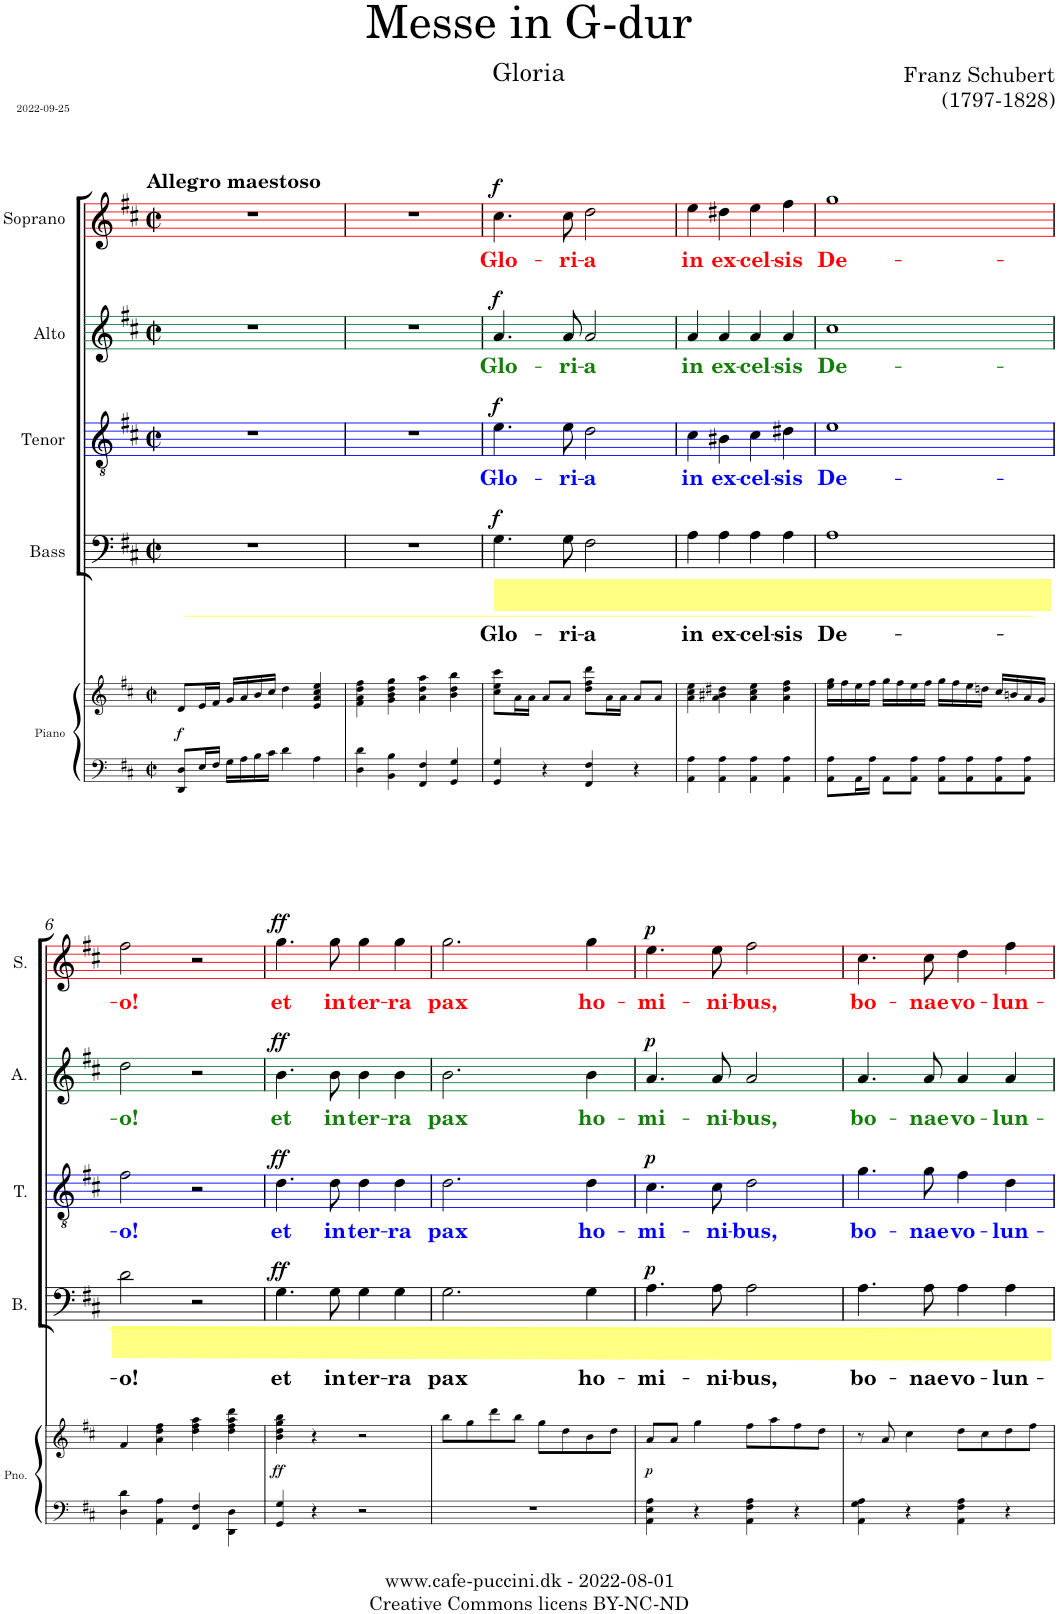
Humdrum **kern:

**kern	**kern	**dynam	**kern	**text	**dynam	**kern	**text	**dynam	**kern	**text	**dynam	**kern	**text	**dynam	**kern	**kern
*part7	*part7	*part7	*part6	*part6	*part6	*part5	*part5	*part5	*part4	*part4	*part4	*part3	*part3	*part3	*part2	*part1
*staff8	*staff7	*staff7/8	*staff6	*staff6	*staff6	*staff5	*staff5	*staff5	*staff4	*staff4	*staff4	*staff3	*staff3	*staff3	*staff2	*staff1
*I"Piano	*	*	*I"Bass	*	*	*I"Tenor	*	*	*I"Alto	*	*	*I"Soprano	*	*	*I"Bass solo	*I"Soprano solo
*I'Pno.	*	*	*I'B.	*	*	*I'T.	*	*	*I'A.	*	*	*I'S.	*	*	*I'B.s	*I'S.s
*stria5	*stria5	*	*	*	*	*stria5	*	*	*stria5	*	*	*stria5	*	*	*	*
*clefF4	*clefG2	*	*clefF4	*	*	*clefGv2	*	*	*clefG2	*	*	*clefG2	*	*	*clefF4	*clefG2
*	*	*	*	*	*	*	*	*	*	*	*	*	*	*	*Trd1c2	*
*k[f#c#]	*k[f#c#]	*	*k[f#c#]	*	*	*k[f#c#]	*	*	*k[f#c#]	*	*	*k[f#c#]	*	*	*k[f#c#]	*k[f#c#]
*M4/4	*M4/4	*	*M4/4	*	*	*M4/4	*	*	*M4/4	*	*	*M4/4	*	*	*M4/4	*M4/4
*met(c|)	*met(c|)	*	*met(c|)	*	*	*met(c|)	*	*	*met(c|)	*	*	*met(c|)	*	*	*met(c|)	*met(c|)
=1	=1	=1	=1	=1	=1	=1	=1	=1	=1	=1	=1	=1	=1	=1	=1	=1
!	!	!	!	!	!	!	!	!	!	!	!	!	!	!	!	!LO:TX:a:B:t=Allegro maestoso
!	!	!LO:DY:b	!	!	!	!	!	!	!	!	!	!	!	!	!	!
8DD/ 8D/L	8d/L	f	1r	.	.	1r	.	.	1r	.	.	1r	.	.	1r	1r
16E/L	16e/L	.	.	.	.	.	.	.	.	.	.	.	.	.	.	.
16F#/JJ	16f#/JJ	.	.	.	.	.	.	.	.	.	.	.	.	.	.	.
16G\LL	16g/LL	.	.	.	.	.	.	.	.	.	.	.	.	.	.	.
16A\	16a/	.	.	.	.	.	.	.	.	.	.	.	.	.	.	.
16B\	16b/	.	.	.	.	.	.	.	.	.	.	.	.	.	.	.
16c#\JJ	16cc#/JJ	.	.	.	.	.	.	.	.	.	.	.	.	.	.	.
4d\	4dd\	.	.	.	.	.	.	.	.	.	.	.	.	.	.	.
4A\	4e/ 4a/ 4cc#/ 4ee/	.	.	.	.	.	.	.	.	.	.	.	.	.	.	.
=2	=2	=2	=2	=2	=2	=2	=2	=2	=2	=2	=2	=2	=2	=2	=2	=2
4D\ 4d\	4f#\ 4a\ 4dd\ 4ff#\	.	1r	.	.	1r	.	.	1r	.	.	1r	.	.	1r	1r
4BB\ 4B\	4g\ 4b\ 4dd\ 4gg\	.	.	.	.	.	.	.	.	.	.	.	.	.	.	.
4FF#/ 4F#/	4a\ 4dd\ 4aa\	.	.	.	.	.	.	.	.	.	.	.	.	.	.	.
4GG/ 4G/	4b\ 4dd\ 4bb\	.	.	.	.	.	.	.	.	.	.	.	.	.	.	.
=3	=3	=3	=3	=3	=3	=3	=3	=3	=3	=3	=3	=3	=3	=3	=3	=3
!	!	!	!	!LO:LY:b	!LO:DY:a	!	!LO:LY:b:color=#0000FF	!LO:DY:a	!	!LO:LY:b:color=#108001	!LO:DY:a	!	!LO:LY:b:color=#FC0107	!LO:DY:a	!	!
4GG/ 4G/	8cc#\ 8ee\ 8ccc#\L	.	4.G\	Glo-	f	4.e\	Glo-	f	4.a/	Glo-	f	4.cc#\	Glo-	f	1r	1r
.	16a\L	.	.	.	.	.	.	.	.	.	.	.	.	.	.	.
.	16a\JJ	.	.	.	.	.	.	.	.	.	.	.	.	.	.	.
4r	8a/L	.	.	.	.	.	.	.	.	.	.	.	.	.	.	.
!	!	!	!	!LO:LY:b	!	!	!LO:LY:b:color=#0000FF	!	!	!LO:LY:b:color=#108001	!	!	!LO:LY:b:color=#FC0107	!	!	!
.	8a/J	.	8G\	-ri-	.	8e\	-ri-	.	8a/	-ri-	.	8cc#\	-ri-	.	.	.
!	!	!	!	!LO:LY:b	!	!	!LO:LY:b:color=#0000FF	!	!	!LO:LY:b:color=#108001	!	!	!LO:LY:b:color=#FC0107	!	!	!
4FF#/ 4F#/	8dd\ 8ff#\ 8ddd\L	.	2F#\	-a	.	2d\	-a	.	2a/	-a	.	2dd\	-a	.	.	.
.	16a\L	.	.	.	.	.	.	.	.	.	.	.	.	.	.	.
.	16a\JJ	.	.	.	.	.	.	.	.	.	.	.	.	.	.	.
4r	8a/L	.	.	.	.	.	.	.	.	.	.	.	.	.	.	.
.	8a/J	.	.	.	.	.	.	.	.	.	.	.	.	.	.	.
=4	=4	=4	=4	=4	=4	=4	=4	=4	=4	=4	=4	=4	=4	=4	=4	=4
!	!	!	!	!LO:LY:b	!	!	!LO:LY:b:color=#0000FF	!	!	!LO:LY:b:color=#108001	!	!	!LO:LY:b:color=#FC0107	!	!	!
4AA\ 4A\	4a\ 4cc#\ 4ee\	.	4A\	in	.	4c#\	in	.	4a/	in	.	4ee\	in	.	1r	1r
!	!	!	!	!LO:LY:b	!	!	!LO:LY:b:color=#0000FF	!	!	!LO:LY:b:color=#108001	!	!	!LO:LY:b:color=#FC0107	!	!	!
4AA\ 4A\	4a\ 4b#X\ 4dd#X\	.	4A\	ex-	.	4B#X\	ex-	.	4a/	ex-	.	4dd#X\	ex-	.	.	.
!	!	!	!	!LO:LY:b	!	!	!LO:LY:b:color=#0000FF	!	!	!LO:LY:b:color=#108001	!	!	!LO:LY:b:color=#FC0107	!	!	!
4AA\ 4A\	4a\ 4cc#\ 4ee\	.	4A\	-cel-	.	4c#\	-cel-	.	4a/	-cel-	.	4ee\	-cel-	.	.	.
!	!	!	!	!LO:LY:b	!	!	!LO:LY:b:color=#0000FF	!	!	!LO:LY:b:color=#108001	!	!	!LO:LY:b:color=#FC0107	!	!	!
4AA\ 4A\	4a\ 4dd#\ 4ff#\	.	4A\	-sis	.	4d#X\	-sis	.	4a/	-sis	.	4ff#\	-sis	.	.	.
=5	=5	=5	=5	=5	=5	=5	=5	=5	=5	=5	=5	=5	=5	=5	=5	=5
!	!	!	!	!LO:LY:b	!	!	!LO:LY:b:color=#0000FF	!	!	!LO:LY:b:color=#108001	!	!	!LO:LY:b:color=#FC0107	!	!	!
8AA\ 8A\L	16ee\ 16gg\LL	.	1A	De-	.	1e	De-	.	1cc#	De-	.	1gg	De-	.	1r	1r
.	16ff#\	.	.	.	.	.	.	.	.	.	.	.	.	.	.	.
16AA\L	16ee\	.	.	.	.	.	.	.	.	.	.	.	.	.	.	.
16A\JJ	16ff#\JJ	.	.	.	.	.	.	.	.	.	.	.	.	.	.	.
8AA\L	16gg\LL	.	.	.	.	.	.	.	.	.	.	.	.	.	.	.
.	16ff#\	.	.	.	.	.	.	.	.	.	.	.	.	.	.	.
8AA\ 8A\J	16ee\	.	.	.	.	.	.	.	.	.	.	.	.	.	.	.
.	16ff#\JJ	.	.	.	.	.	.	.	.	.	.	.	.	.	.	.
8AA\ 8A\L	16gg\LL	.	.	.	.	.	.	.	.	.	.	.	.	.	.	.
.	16ff#\	.	.	.	.	.	.	.	.	.	.	.	.	.	.	.
8AA\ 8A\	16ee\	.	.	.	.	.	.	.	.	.	.	.	.	.	.	.
.	16ddn\JJ	.	.	.	.	.	.	.	.	.	.	.	.	.	.	.
8AA\ 8A\	16cc#/LL	.	.	.	.	.	.	.	.	.	.	.	.	.	.	.
.	16bn/	.	.	.	.	.	.	.	.	.	.	.	.	.	.	.
8AA\ 8A\J	16a/	.	.	.	.	.	.	.	.	.	.	.	.	.	.	.
.	16g/JJ	.	.	.	.	.	.	.	.	.	.	.	.	.	.	.
!!LO:LB:g=z
=6	=6	=6	=6	=6	=6	=6	=6	=6	=6	=6	=6	=6	=6	=6	=6	=6
!	!	!	!	!LO:LY:b	!	!	!LO:LY:b:color=#0000FF	!	!	!LO:LY:b:color=#108001	!	!	!LO:LY:b:color=#FC0107	!	!	!
4D\ 4d\	4f#/	.	2d\	-o!	.	2f#\	-o!	.	2dd\	-o!	.	2ff#\	-o!	.	1r	1r
4AA\ 4A\	4a\ 4dd\ 4ff#\	.	.	.	.	.	.	.	.	.	.	.	.	.	.	.
4FF#/ 4F#/	4dd\ 4ff#\ 4aa\	.	2r	.	.	2r	.	.	2r	.	.	2r	.	.	.	.
4DD\ 4D\	4dd\ 4ff#\ 4aa\ 4ddd\	.	.	.	.	.	.	.	.	.	.	.	.	.	.	.
=7	=7	=7	=7	=7	=7	=7	=7	=7	=7	=7	=7	=7	=7	=7	=7	=7
!	!	!LO:DY:b	!	!LO:LY:b	!LO:DY:a	!	!LO:LY:b:color=#0000FF	!LO:DY:a	!	!LO:LY:b:color=#108001	!LO:DY:a	!	!LO:LY:b:color=#FC0107	!LO:DY:a	!	!
4GG/ 4G/	4b\ 4dd\ 4gg\ 4bb\	ff	4.G\	et	ff	4.d\	et	ff	4.b\	et	ff	4.gg\	et	ff	1r	1r
4r	4r	.	.	.	.	.	.	.	.	.	.	.	.	.	.	.
!	!	!	!	!LO:LY:b	!	!	!LO:LY:b:color=#0000FF	!	!	!LO:LY:b:color=#108001	!	!	!LO:LY:b:color=#FC0107	!	!	!
.	.	.	8G\	in	.	8d\	in	.	8b\	in	.	8gg\	in	.	.	.
!	!	!	!	!LO:LY:b	!	!	!LO:LY:b:color=#0000FF	!	!	!LO:LY:b:color=#108001	!	!	!LO:LY:b:color=#FC0107	!	!	!
2r	2r	.	4G\	ter-	.	4d\	ter-	.	4b\	ter-	.	4gg\	ter-	.	.	.
!	!	!	!	!LO:LY:b	!	!	!LO:LY:b:color=#0000FF	!	!	!LO:LY:b:color=#108001	!	!	!LO:LY:b:color=#FC0107	!	!	!
.	.	.	4G\	-ra	.	4d\	-ra	.	4b\	-ra	.	4gg\	-ra	.	.	.
=8	=8	=8	=8	=8	=8	=8	=8	=8	=8	=8	=8	=8	=8	=8	=8	=8
!	!	!	!	!LO:LY:b	!	!	!LO:LY:b:color=#0000FF	!	!	!LO:LY:b:color=#108001	!	!	!LO:LY:b:color=#FC0107	!	!	!
1r	8bb\L	.	2.G\	pax	.	2.d\	pax	.	2.b\	pax	.	2.gg\	pax	.	1r	1r
.	8gg\	.	.	.	.	.	.	.	.	.	.	.	.	.	.	.
.	8ddd\	.	.	.	.	.	.	.	.	.	.	.	.	.	.	.
.	8bb\J	.	.	.	.	.	.	.	.	.	.	.	.	.	.	.
.	8gg\L	.	.	.	.	.	.	.	.	.	.	.	.	.	.	.
.	8dd\	.	.	.	.	.	.	.	.	.	.	.	.	.	.	.
!	!	!	!	!LO:LY:b	!	!	!LO:LY:b:color=#0000FF	!	!	!LO:LY:b:color=#108001	!	!	!LO:LY:b:color=#FC0107	!	!	!
.	8b\	.	4G\	ho-	.	4d\	ho-	.	4b\	ho-	.	4gg\	ho-	.	.	.
.	8dd\J	.	.	.	.	.	.	.	.	.	.	.	.	.	.	.
=9	=9	=9	=9	=9	=9	=9	=9	=9	=9	=9	=9	=9	=9	=9	=9	=9
!	!	!LO:DY:b	!	!LO:LY:b	!LO:DY:a	!	!LO:LY:b:color=#0000FF	!LO:DY:a	!	!LO:LY:b:color=#108001	!LO:DY:a	!	!LO:LY:b:color=#FC0107	!LO:DY:a	!	!
4AA\ 4E\ 4A\	8a/L	p	4.A\	-mi-	p	4.c#\	-mi-	p	4.a/	-mi-	p	4.ee\	-mi-	p	1r	1r
.	8a/J	.	.	.	.	.	.	.	.	.	.	.	.	.	.	.
4r	4gg\	.	.	.	.	.	.	.	.	.	.	.	.	.	.	.
!	!	!	!	!LO:LY:b	!	!	!LO:LY:b:color=#0000FF	!	!	!LO:LY:b:color=#108001	!	!	!LO:LY:b:color=#FC0107	!	!	!
.	.	.	8A\	-ni-	.	8c#\	-ni-	.	8a/	-ni-	.	8ee\	-ni-	.	.	.
!	!	!	!	!LO:LY:b	!	!	!LO:LY:b:color=#0000FF	!	!	!LO:LY:b:color=#108001	!	!	!LO:LY:b:color=#FC0107	!	!	!
4AA\ 4F#\ 4A\	8ff#\L	.	2A\	-bus,	.	2d\	-bus,	.	2a/	-bus,	.	2ff#\	-bus,	.	.	.
.	8aa\	.	.	.	.	.	.	.	.	.	.	.	.	.	.	.
4r	8ff#\	.	.	.	.	.	.	.	.	.	.	.	.	.	.	.
.	8dd\J	.	.	.	.	.	.	.	.	.	.	.	.	.	.	.
=10	=10	=10	=10	=10	=10	=10	=10	=10	=10	=10	=10	=10	=10	=10	=10	=10
!	!	!	!	!LO:LY:b	!	!	!LO:LY:b:color=#0000FF	!	!	!LO:LY:b:color=#108001	!	!	!LO:LY:b:color=#FC0107	!	!	!
4AA\ 4G\ 4A\	8r	.	4.A\	bo-	.	4.g\	bo-	.	4.a/	bo-	.	4.cc#\	bo-	.	1r	1r
.	8a/	.	.	.	.	.	.	.	.	.	.	.	.	.	.	.
4r	4cc#\	.	.	.	.	.	.	.	.	.	.	.	.	.	.	.
!	!	!	!	!LO:LY:b	!	!	!LO:LY:b:color=#0000FF	!	!	!LO:LY:b:color=#108001	!	!	!LO:LY:b:color=#FC0107	!	!	!
.	.	.	8A\	-nae	.	8g\	-nae	.	8a/	-nae	.	8cc#\	-nae	.	.	.
!	!	!	!	!LO:LY:b	!	!	!LO:LY:b:color=#0000FF	!	!	!LO:LY:b:color=#108001	!	!	!LO:LY:b:color=#FC0107	!	!	!
4AA\ 4F#\ 4A\	8dd\L	.	4A\	vo-	.	4f#\	vo-	.	4a/	vo-	.	4dd\	vo-	.	.	.
.	8cc#\	.	.	.	.	.	.	.	.	.	.	.	.	.	.	.
!	!	!	!	!LO:LY:b	!	!	!LO:LY:b:color=#0000FF	!	!	!LO:LY:b:color=#108001	!	!	!LO:LY:b:color=#FC0107	!	!	!
4r	8dd\	.	4A\	-lun-	.	4d\	-lun-	.	4a/	-lun-	.	4ff#\	-lun-	.	.	.
.	8ff#\J	.	.	.	.	.	.	.	.	.	.	.	.	.	.	.
=	=	=	=	=	=	=	=	=	=	=	=	=	=	=	=	=
*-	*-	*-	*-	*-	*-	*-	*-	*-	*-	*-	*-	*-	*-	*-	*-	*-
